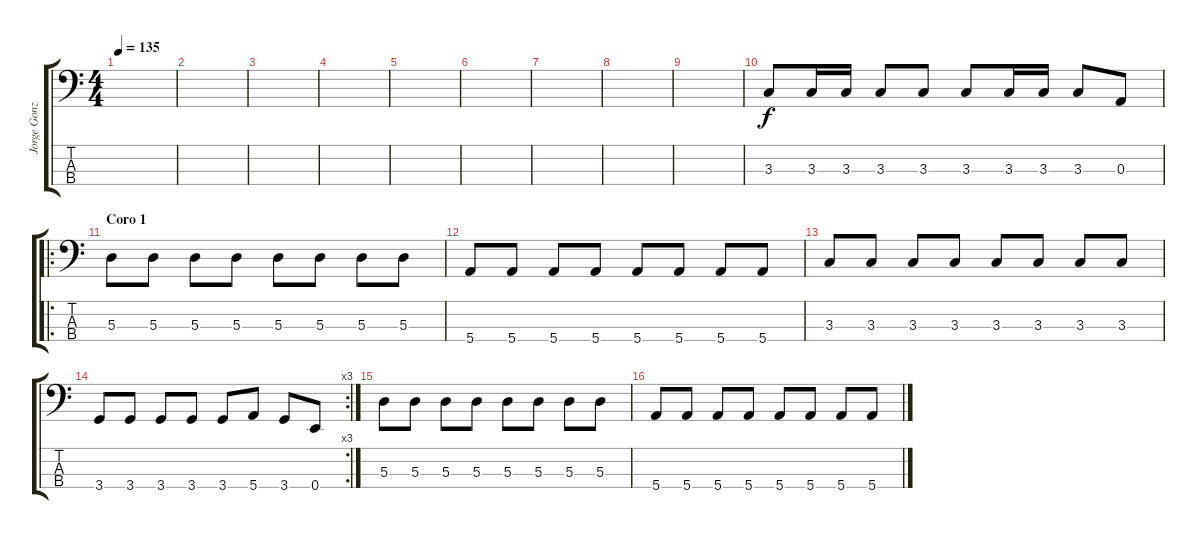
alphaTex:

\track ("Jorge Gonzalez" "Jorge Gonz") {instrument electricbasspick}
\staff {score tabs}
\tuning (G2 D2 A1 E1) {hide}
\ts (4 4)
\tempo 135
\clef f4
\ks c
|
|
|
|
|
|
|
|
|
3.3.8{volume 16} 3.3.16 3.3.16 3.3.8 3.3.8 3.3.8 3.3.16 3.3.16 3.3.8 0.3.8 |
\ro
\section ("" "Coro 1")
5.3.8{volume 12} 5.3.8 5.3.8 5.3.8 5.3.8 5.3.8 5.3.8 5.3.8 |
5.4.8 5.4.8 5.4.8 5.4.8 5.4.8 5.4.8 5.4.8 5.4.8 |
3.3.8 3.3.8 3.3.8 3.3.8 3.3.8 3.3.8 3.3.8 3.3.8 |
\rc 3
3.4.8 3.4.8 3.4.8 3.4.8 3.4.8 5.4.8 3.4.8 0.4.8 |
5.3.8 5.3.8 5.3.8 5.3.8 5.3.8 5.3.8 5.3.8 5.3.8 |
5.4.8 5.4.8 5.4.8 5.4.8 5.4.8 5.4.8 5.4.8 5.4.8
